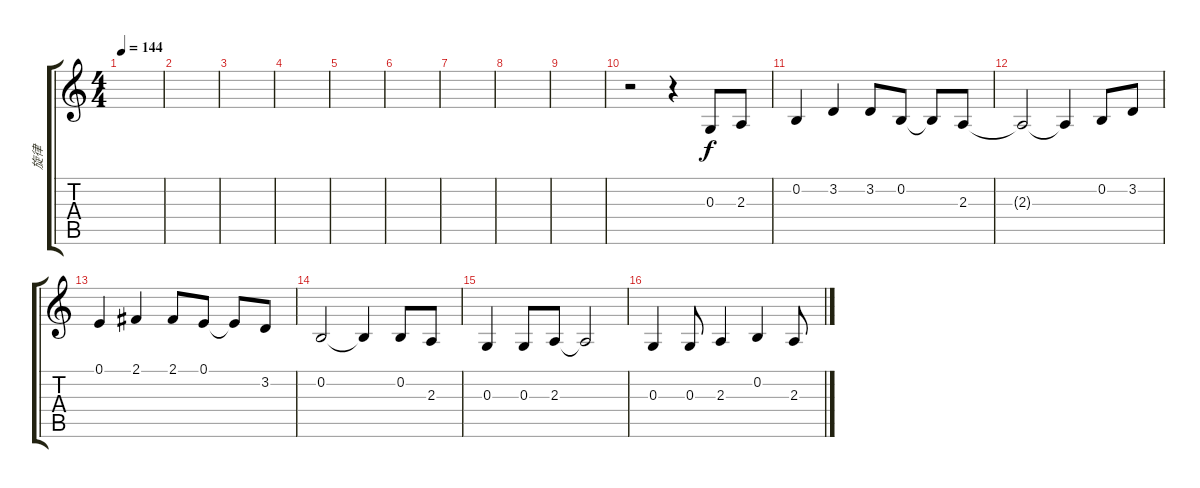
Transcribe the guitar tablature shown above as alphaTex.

\track ("旋律" "旋律") {instrument acousticgrandpiano}
\staff {score tabs}
\tuning (E4 B3 G3 D3 A2 E2) {hide}
\ts (4 4)
\tempo 144
\clef g2
\ks c
|
|
|
|
|
|
|
|
|
r.2 r.4 0.3.8 2.3.8 |
0.2.4 3.2.4 3.2.8 0.2.8 0.2{t}.8 2.3.8 |
2.3{t}.2 2.3{t}.4 0.2.8 3.2.8 |
0.1.4 2.1.4 2.1.8 0.1.8 0.1{t}.8 3.2.8 |
0.2.2 0.2{t}.4 0.2.8 2.3.8 |
0.3.4 0.3.8 2.3.8 2.3{t}.2 |
0.3.4 0.3.8 2.3.4 0.2.4 2.3.8
